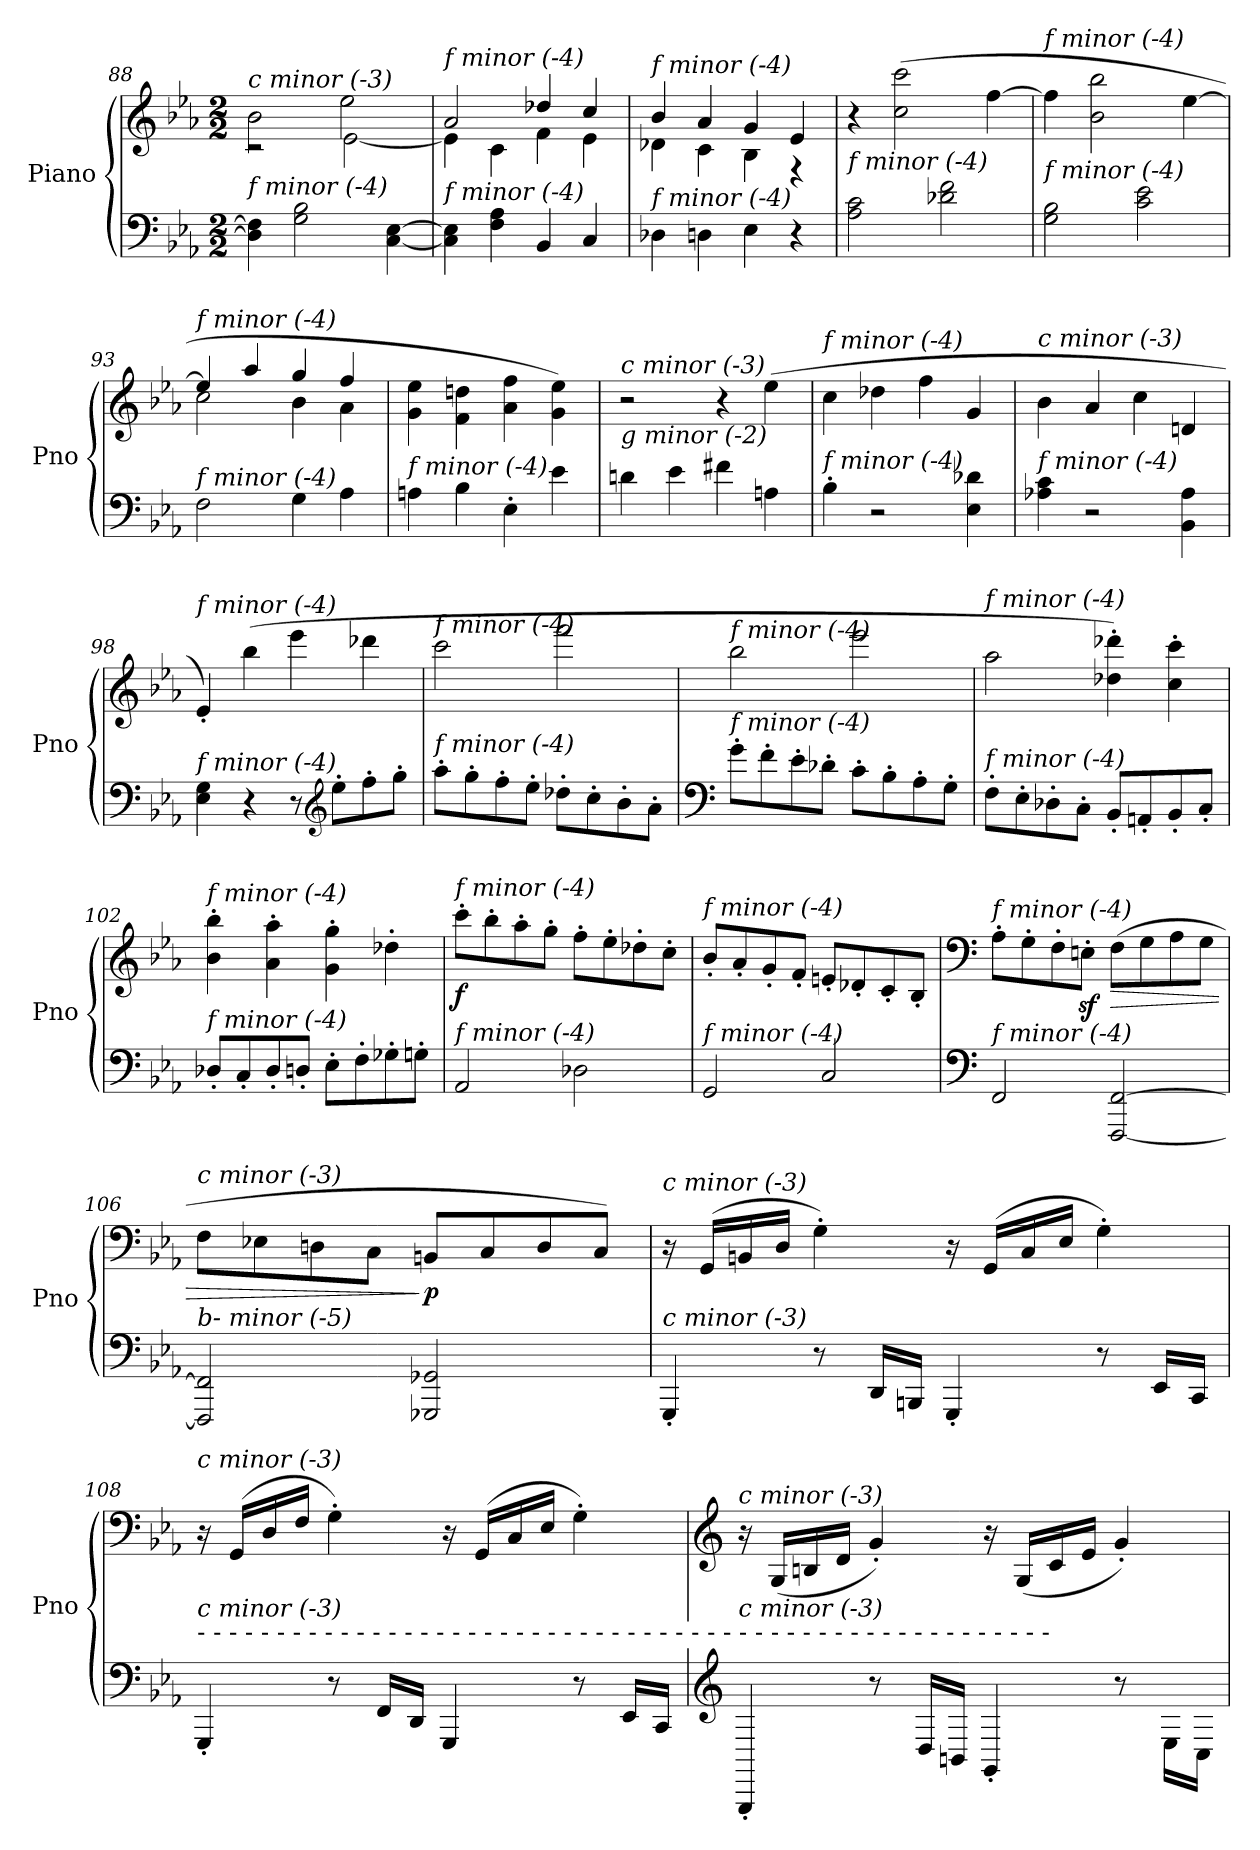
**kern	**kern	**dynam
*part1	*part1	*part1
*staff2	*staff1	*staff1/2
*I"Piano	*	*
*I'Pno	*	*
*clefF4	*clefG2	*
*k[b-e-a-]	*k[b-e-a-]	*
*M2/2	*M2/2	*
=88	=88	=88
*	*^	*
!	!LO:TX:i:t=c minor (-3)	!	!
!LO:TX:i:t=f minor (-4)	!	!	!
4D-\] 4F\]	2b-\	2r	.
2G\ 2B-\	.	.	.
.	2ee-\	[2e-\	.
[4C\ [4E-\	.	.	.
=89	=89	=89	=89
!	!LO:TX:i:t=f minor (-4)	!	!
!LO:TX:i:t=f minor (-4)	!	!	!
4C\] 4E-\]	2a-/	4e-\]	.
4F\ 4A-\	.	4c\	.
4BB-/	4dd-X/	4f\	.
4C/	4cc/	4e-\	.
=90	=90	=90	=90
!	!LO:TX:i:t=f minor (-4)	!	!
!LO:TX:i:t=f minor (-4)	!	!	!
4D-X\	4b-/	4d-X\	.
4Dn\	4a-/	4c\	.
4E-\	4g/	4B-\	.
4r	4e-/	4r	.
=91	=91	=91	=91
!	!LO:TX:i:t=f minor (-4)	!	!
!LO:TX:i:t=f minor (-4)	!	!	!
*	*v	*v	*
2A-\ 2c\	4r	.
.	(>2cc\ 2ccc\	.
2d-X\ 2f\	.	.
.	[4ff\	.
=92	=92	=92
!	!LO:TX:i:t=f minor (-4)	!
!LO:TX:i:t=f minor (-4)	!	!
2G\ 2B-\	4ff\]	.
.	2b-\ 2bb-\	.
2c\ 2e-\	.	.
.	[4ee-\	.
=93	=93	=93
*	*^	*
!	!LO:TX:i:t=f minor (-4)	!	!
!LO:TX:i:t=f minor (-4)	!	!	!
2F\	4ee-/]	2cc\	.
.	4aa-/	.	.
4G\	4gg/	4b-\	.
4A-\	4ff/	4a-\	.
=94	=94	=94	=94
!	!LO:TX:i:t=c minor (-3)	!	!
!LO:TX:i:t=f minor (-4)	!	!	!
*	*v	*v	*
4An\	4g\ 4ee-\	.
4B-\	4f\ 4ddn\	.
4E-'\	4a-\ 4ff\	.
4e-\	4g\ 4ee-\)	.
!!LO:LB:g=z
=95	=95	=95
!	!LO:TX:i:t=c minor (-3)	!
!LO:TX:i:t=g minor (-2)	!	!
4dn\	2r	.
4e-\	.	.
4f#Xi\	4r	.
4An\	(>4ee-\	.
=96	=96	=96
!	!LO:TX:i:t=f minor (-4)	!
!LO:TX:i:t=f minor (-4)	!	!
4B-'\	4cc\	.
2r	4dd-X\	.
.	4ff\	.
4E-\ 4d-X\	4g/	.
=97	=97	=97
!	!LO:TX:i:t=c minor (-3)	!
!LO:TX:i:t=f minor (-4)	!	!
4A-X\ 4c\	4b-\	.
2r	4a-/	.
.	4cc\	.
4BB-\ 4A-\	4dn/	.
=98	=98	=98
!	!LO:TX:i:t=f minor (-4)	!
!LO:TX:i:t=f minor (-4)	!	!
4E-\ 4G\	4e-'/)	.
4r	(>4bb-\	.
8r	4eee-\	.
*clefG2	*	*
8ee-'\L	.	.
8ff'\	4ddd-X\	.
8gg'\J	.	.
=99	=99	=99
!	!LO:TX:i:t=f minor (-4)	!
!LO:TX:i:t=f minor (-4)	!	!
8aa-'\L	2ccc\	.
8gg'\	.	.
8ff'\	.	.
8ee-'\J	.	.
8dd-X'\L	2fff\	.
8cc'\	.	.
8b-'\	.	.
8a-'\J	.	.
!!LO:LB:g=z
=100	=100	=100
*clefF4	*	*
!	!LO:TX:i:t=f minor (-4)	!
!LO:TX:i:t=f minor (-4)	!	!
8g'\L	2bb-\	.
8f'\	.	.
8e-'\	.	.
8d-X'\J	.	.
8c'\L	2eee-\	.
8B-'\	.	.
8A-'\	.	.
8G'\J	.	.
=101	=101	=101
!	!LO:TX:i:t=f minor (-4)	!
!LO:TX:i:t=f minor (-4)	!	!
!	!	!LO:DY:b
8F'\L	2aa-\	other-dynamics
8E-'\	.	.
8D-X'\	.	.
8C'\J	.	.
8BB-'/L	4dd-X\' 4ddd-X\')	.
8AAn'/	.	.
8BB-'/	4cc\' 4ccc\'	.
8C'/J	.	.
=102	=102	=102
!	!LO:TX:i:t=f minor (-4)	!
!LO:TX:i:t=f minor (-4)	!	!
8D-X'/L	4b-\' 4bb-\'	.
8C'/	.	.
8D-'/	4a-\' 4aa-\'	.
8Dn'/J	.	.
8E-'\L	4g\' 4gg\'	.
8F'\	.	.
8G-X'i\	4dd-X'\	.
8G'\J	.	.
=103	=103	=103
!	!LO:TX:i:t=f minor (-4)	!
!LO:TX:i:t=f minor (-4)	!	!
!	!	!LO:DY:b
2AA-/	8ccc'\L	f
.	8bb-'\	.
.	8aa-'\	.
.	8gg'\J	.
2D-X\	8ff'\L	.
.	8ee-'\	.
.	8dd-X'\	.
.	8cc'\J	.
!!LO:LB:g=z
=104	=104	=104
!	!LO:TX:i:t=f minor (-4)	!
!LO:TX:i:t=f minor (-4)	!	!
2GG/	8b-'/L	.
.	8a-'/	.
.	8g'/	.
.	8f'/J	.
2C/	8en'/L	.
.	8d-X'/	.
.	8c'/	.
.	8B-'/J	.
=105	=105	=105
*clefF4	*clefF4	*
!	!LO:TX:i:t=f minor (-4)	!
!LO:TX:i:t=f minor (-4)	!	!
2FF/	8A-'\L	.
.	8G'\	.
.	8F'\	.
.	8Enz<'\J	.
!	!	!LO:HP:b
[2FFF/ [2FF/	(>8F\L	>
.	8G\	.
.	8A-\	.
.	8G\J	.
=106	=106	=106
!	!LO:TX:i:t=c minor (-3)	!
!LO:TX:i:t=b- minor (-5)	!	!
2FFF/] 2FF/]	8F\L	.
.	8E-X\	.
.	8Dn\	.
.	8C\J	.
!	!	!LO:DY:n=1:b
2GGG-Xi/ 2GG-Xi/	8BBn/L	] p
.	8C/	.
.	8D/	.
.	8C/J)	.
!!LO:PB:g=z
=107	=107	=107
!	!LO:TX:i:t=c minor (-3)	!
!LO:TX:i:t=c minor (-3)	!	!
!	!	!LO:DY:b
4GGG'/	16r	other-dynamics
.	(>16GG/LL	.
.	16BBn/	.
.	16D/JJ	.
8r	4G'\)	.
16DD/LL	.	.
16BBBn/JJ	.	.
4GGG'/	16r	.
.	(>16GG/LL	.
.	16C/	.
.	16E-/JJ	.
8r	4G'\)	.
16EE-/LL	.	.
16CC/JJ	.	.
=108	=108	=108
!	!LO:TX:i:t=c minor (-3)	!
!LO:TX:a:t=-  -  -  -  -  -  -  -  -  -  -  -  -  -  -  -  -  -  -  -  -  -  -  -  -  -  -  -  -  -  -  -  -  -  -  -  -  -  -  -  -  -  -  -  -  -  -  -  -  -  -  -  -  -	!	!
!LO:TX:i:t=c minor (-3)	!	!
4GGG'/	16r	.
.	(>16GG/LL	.
.	16D/	.
.	16F/JJ	.
8r	4G'\)	.
16FF/LL	.	.
16DD/JJ	.	.
4GGG/	16r	.
.	(>16GG/LL	.
.	16C/	.
.	16E-/JJ	.
8r	4G'\)	.
16EE-/LL	.	.
16CC/JJ	.	.
!!LO:LB:g=z
=109	=109	=109
*clefG2	*clefG2	*
!	!LO:TX:i:t=c minor (-3)	!
!LO:TX:i:t=c minor (-3)	!	!
4GGG'/	16r	.
.	(<16G/LL	.
.	16Bn/	.
.	16d/JJ	.
8r	4g'/)	.
16D/LL	.	.
16BBn/JJ	.	.
4GG'/	16r	.
.	(<16G/LL	.
.	16c/	.
.	16e-/JJ	.
8r	4g'/)	.
16E-\LL	.	.
16C\JJ	.	.
=	=	=
*-	*-	*-
